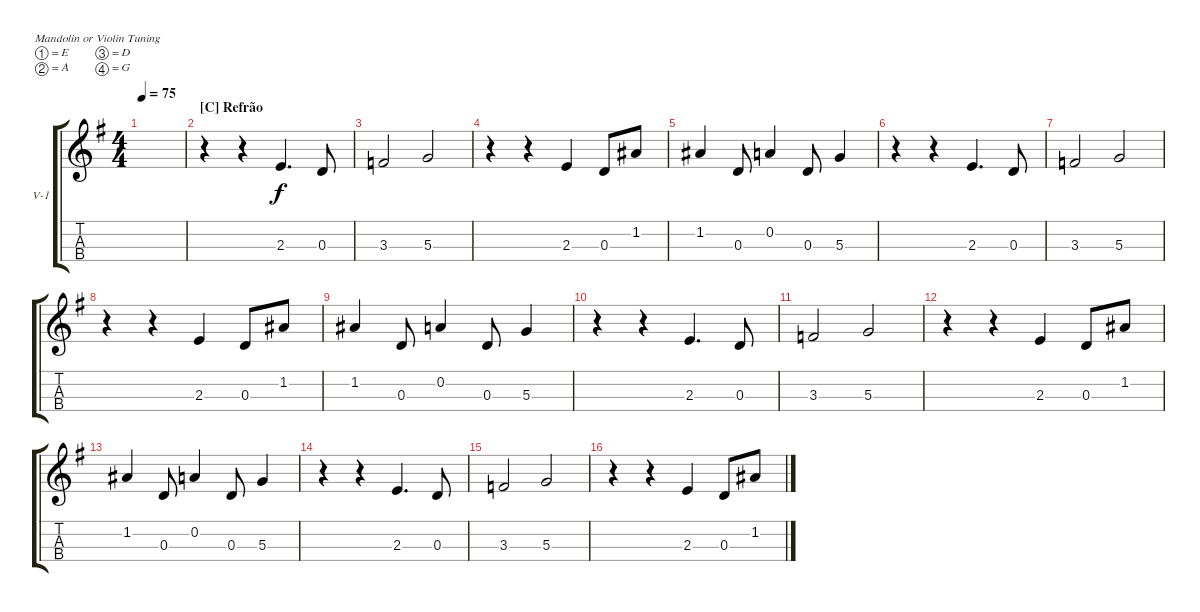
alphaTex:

\defaultSystemsLayout 4
\bracketExtendMode groupsimilarinstruments
\firstSystemTrackNameOrientation horizontal
\otherSystemsTrackNameOrientation horizontal
\track ("Violino" "V-1") {multiBarRest instrument violin}
\staff {score tabs}
\tuning (E5 A4 D4 G3)
\ts (4 4)
\tempo 75
\clef g2
\ks g
|
\section ("C" "Refrão")
r.4 r.4 2.3.4{d} 0.3.8 |
3.3.2 5.3.2 |
r.4 r.4 2.3.4 0.3.8 1.2.8 |
1.2.4 0.3.8 0.2.4 0.3.8 5.3.4 |
r.4 r.4 2.3.4{d} 0.3.8 |
3.3.2 5.3.2 |
r.4 r.4 2.3.4 0.3.8 1.2.8 |
1.2.4 0.3.8 0.2.4 0.3.8 5.3.4 |
r.4 r.4 2.3.4{d} 0.3.8 |
3.3.2 5.3.2 |
r.4 r.4 2.3.4 0.3.8 1.2.8 |
1.2.4 0.3.8 0.2.4 0.3.8 5.3.4 |
r.4 r.4 2.3.4{d} 0.3.8 |
3.3.2 5.3.2 |
r.4 r.4 2.3.4 0.3.8 1.2.8
